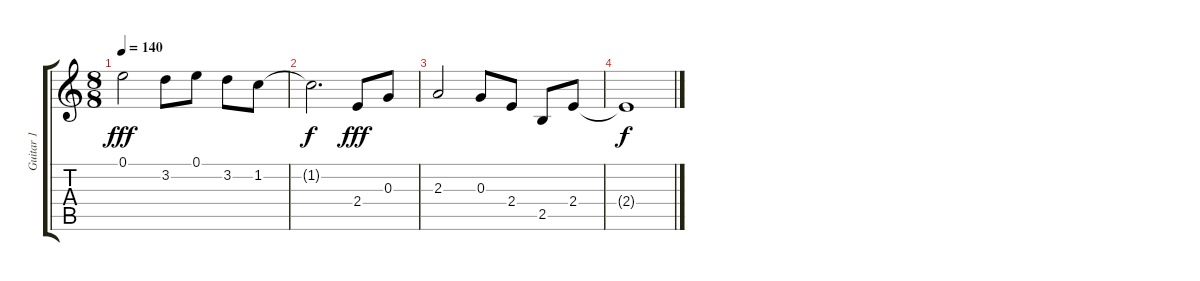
\track ("Guitar 1" "Guitar 1") {instrument distortionguitar}
\staff {score tabs}
\tuning (E4 B3 G3 D3 A2 E2) {hide}
\ts (8 8)
\tempo 140
\clef g2
\ks c
0.1.2{dy fff} 3.2.8 0.1.8 3.2.8 1.2.8 |
1.2{t}.2{d dy f} 2.4.8{dy fff} 0.3.8 |
2.3.2 0.3.8 2.4.8 2.5.8 2.4.8 |
2.4{t}.1{dy f}
